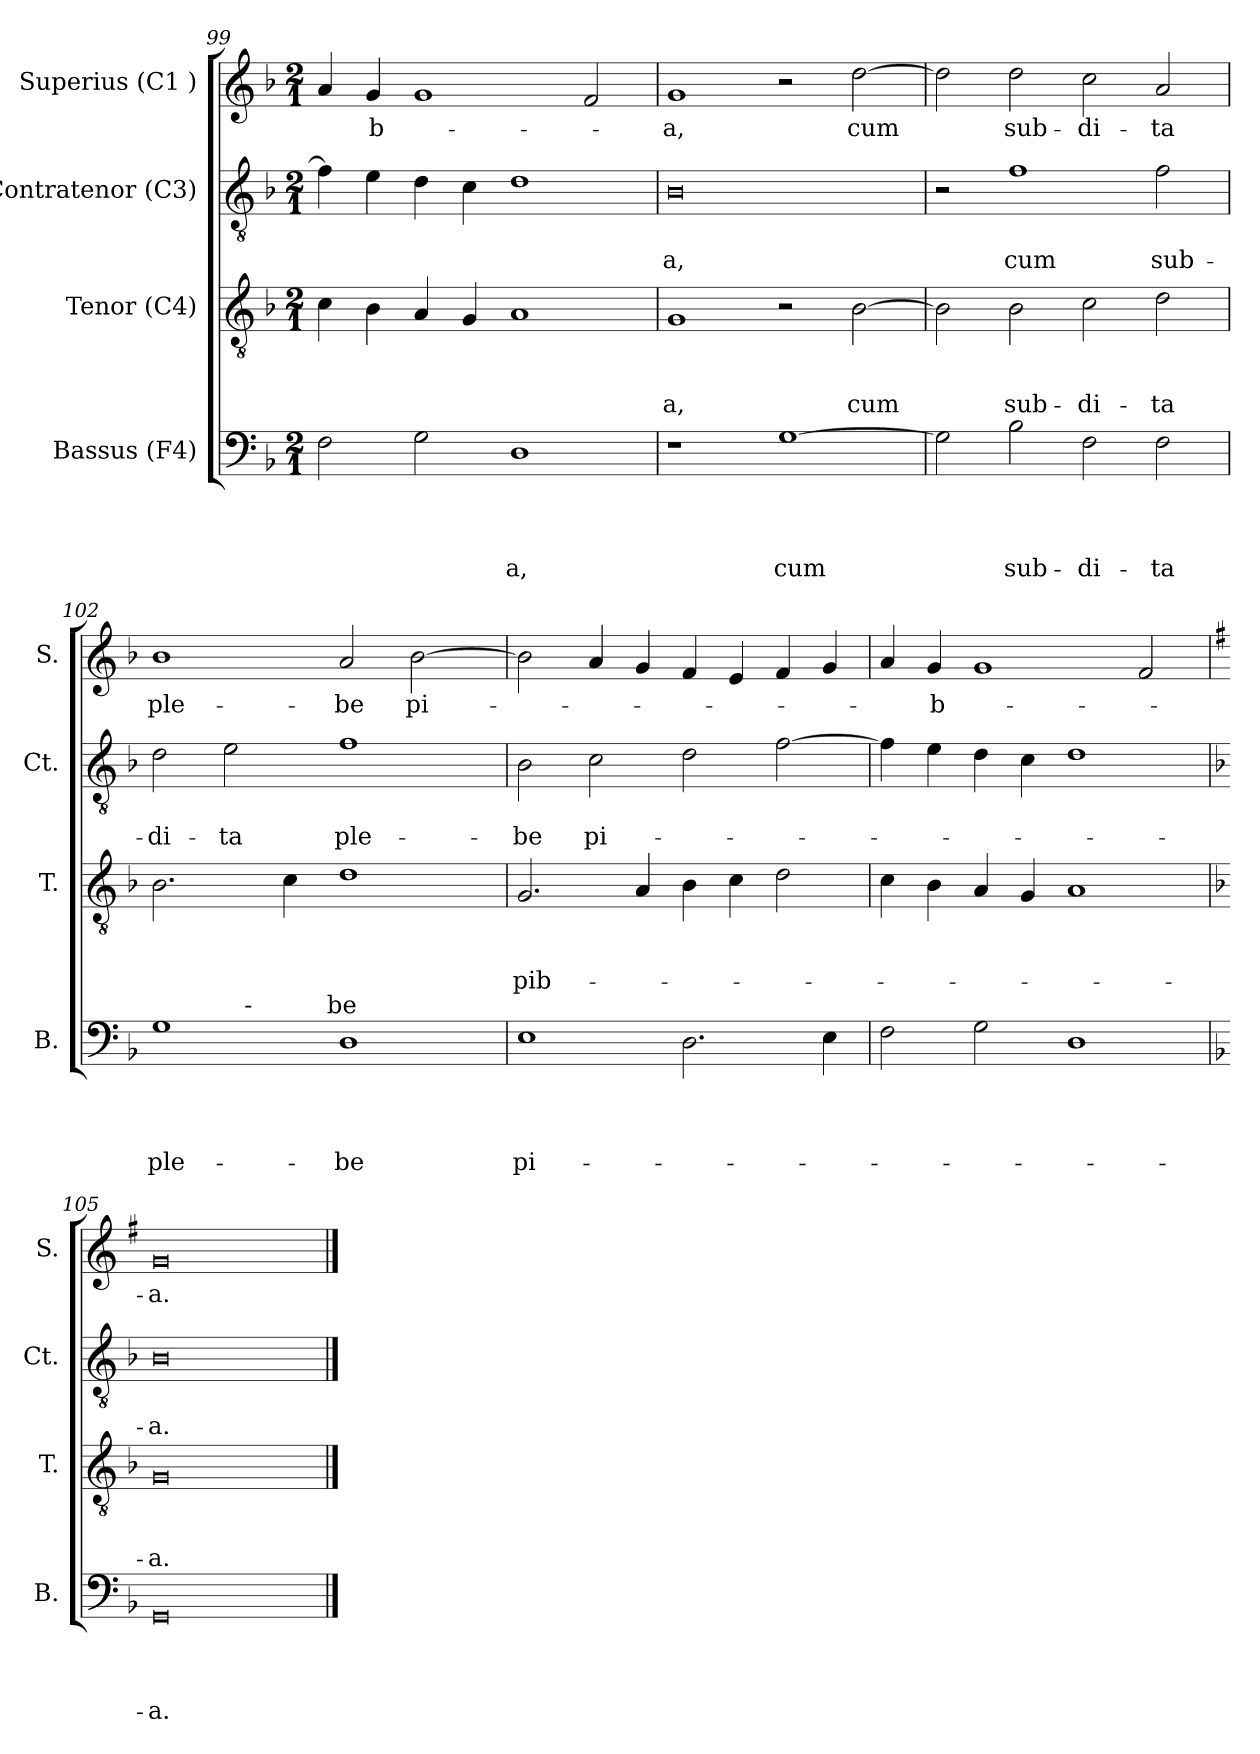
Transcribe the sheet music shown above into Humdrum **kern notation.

**kern	**text	**text	**text	**text	**kern	**text	**text	**text	**kern	**text	**text	**kern	**text
*part4	*part4	*part4	*part4	*part4	*part3	*part3	*part3	*part3	*part2	*part2	*part2	*part1	*part1
*staff4	*staff4	*staff4	*staff4	*staff4	*staff3	*staff3	*staff3	*staff3	*staff2	*staff2	*staff2	*staff1	*staff1
*I"Bassus (F4)	*	*	*	*	*I"Tenor (C4)	*	*	*	*I"Contratenor (C3)	*	*	*I"Superius (C1 )	*
*I'B.	*	*	*	*	*I'T.	*	*	*	*I'Ct.	*	*	*I'S.	*
!!LO:PB:g=z
*clefF4	*	*	*	*	*clefGv2	*	*	*	*clefGv2	*	*	*clefG2	*
*k[b-]	*	*	*	*	*k[b-]	*	*	*	*k[b-]	*	*	*k[b-]	*
*F:	*	*	*	*	*F:	*	*	*	*F:	*	*	*F:	*
*M2/1	*	*	*	*	*M2/1	*	*	*	*M2/1	*	*	*M2/1	*
=99	=99	=99	=99	=99	=99	=99	=99	=99	=99	=99	=99	=99	=99
2F\	.	.	.	.	4c\	.	.	.	4f\]	.	.	4a/	.
!	!	!	!	!	!	!	!	!	!	!	!	!	!LO:LY:b
.	.	.	.	.	4B-\	.	.	.	4e\	.	.	4g/	-b-
2G\	.	.	.	.	4A/	.	.	.	4d\	.	.	1g	.
.	.	.	.	.	4G/	.	.	.	4c\	.	.	.	.
!	!	!	!	!LO:LY:b	!	!	!	!	!	!	!	!	!
1D	.	.	.	-a,	1A	.	.	.	1d	.	.	.	.
.	.	.	.	.	.	.	.	.	.	.	.	2f/	.
=100	=100	=100	=100	=100	=100	=100	=100	=100	=100	=100	=100	=100	=100
!	!	!	!	!	!	!	!	!LO:LY:b	!	!	!LO:LY:b:rj	!	!LO:LY:b
1r	.	.	.	.	1G	.	.	-a,	0B-	.	-a,	1g	-a,
!	!	!	!	!LO:LY:b	!	!	!	!	!	!	!	!	!
[>1G	.	.	.	cum	2r	.	.	.	.	.	.	2r	.
!	!	!	!	!	!	!	!	!LO:LY:b	!	!	!	!	!LO:LY:b
.	.	.	.	.	[>2B-\	.	.	cum	.	.	.	[>2dd\	cum
=101	=101	=101	=101	=101	=101	=101	=101	=101	=101	=101	=101	=101	=101
2G\]	.	.	.	.	2B-\]	.	.	.	2r	.	.	2dd\]	.
!	!	!	!	!LO:LY:b	!	!	!	!LO:LY:b	!	!	!LO:LY:b	!	!LO:LY:b
2B-\	.	.	.	sub-	2B-\	.	.	sub-	1f	.	cum	2dd\	sub-
!	!	!	!	!LO:LY:b	!	!	!	!LO:LY:b	!	!	!	!	!LO:LY:b
2F\	.	.	.	-di-	2c\	.	.	-di-	.	.	.	2cc\	-di-
!	!	!	!	!LO:LY:b	!	!	!	!LO:LY:b	!	!	!LO:LY:b	!	!LO:LY:b
2F\	.	.	.	-ta	2d\	.	.	-ta	2f\	.	sub-	2a/	-ta
!!LO:LB:g=z
=102	=102	=102	=102	=102	=102	=102	=102	=102	=102	=102	=102	=102	=102
!LO:TX:a:t=ple	!	!	!	!	!	!	!	!	!	!	!	!	!
!	!	!	!	!LO:LY:b	!	!	!	!	!	!	!LO:LY:b	!	!LO:LY:b
*^	*	*	*	*	*	*	*	*	*	*	*	*	*
*	*^	*	*	*	*	*	*	*	*	*	*	*	*	*
1G	2ryy	2ryy	.	.	.	ple-	2.B-\	.	.	.	2d\	.	-di-	1b-	ple-
!	!	!	!	!	!	!	!	!	!	!	!	!	!LO:LY:b	!	!
.	16ryy	4...ryy	.	.	.	.	.	.	.	.	2e\	.	-ta	.	.
!	!LO:TX:a:t=-	!	!	!	!	!	!	!	!	!	!	!	!	!	!
.	1ryy	.	.	.	.	.	.	.	.	.	.	.	.	.	.
.	.	.	.	.	.	.	4c\	.	.	.	.	.	.	.	.
!	!	!LO:TX:a:t=be	!	!	!	!	!	!	!	!	!	!	!	!	!
.	.	1ryy	.	.	.	.	.	.	.	.	.	.	.	.	.
!	!	!	!	!	!	!LO:LY:b	!	!	!	!	!	!	!LO:LY:b	!	!LO:LY:b
1D	.	.	.	.	.	-be	1d	.	.	.	1f	.	ple-	2a/	-be
!	!	!	!	!	!	!	!	!	!	!	!	!	!	!	!LO:LY:b
.	.	.	.	.	.	.	.	.	.	.	.	.	.	[>2b-\	pi-
.	4..ryy	.	.	.	.	.	.	.	.	.	.	.	.	.	.
.	.	32ryy	.	.	.	.	.	.	.	.	.	.	.	.	.
=103	=103	=103	=103	=103	=103	=103	=103	=103	=103	=103	=103	=103	=103	=103	=103
!	!	!	!	!	!	!LO:LY:b	!	!	!	!LO:LY:b	!	!	!LO:LY:b	!	!
*v	*v	*v	*	*	*	*	*	*	*	*	*	*	*	*	*
1E	.	.	.	pi-	2.G/	.	.	pib-	2B-\	.	-be	2b-\]	.
!	!	!	!	!	!	!	!	!	!	!	!LO:LY:b	!	!
.	.	.	.	.	.	.	.	.	2c\	.	pi-	4a/	.
.	.	.	.	.	4A/	.	.	.	.	.	.	4g/	.
2.D\	.	.	.	.	4B-\	.	.	.	2d\	.	.	4f/	.
.	.	.	.	.	4c\	.	.	.	.	.	.	4e/	.
.	.	.	.	.	2d\	.	.	.	[>2f\	.	.	4f/	.
4E\	.	.	.	.	.	.	.	.	.	.	.	4g/	.
=104	=104	=104	=104	=104	=104	=104	=104	=104	=104	=104	=104	=104	=104
2F\	.	.	.	.	4c\	.	.	.	4f\]	.	.	4a/	.
!	!	!	!	!	!	!	!	!	!	!	!	!	!LO:LY:b
.	.	.	.	.	4B-\	.	.	.	4e\	.	.	4g/	-b-
2G\	.	.	.	.	4A/	.	.	.	4d\	.	.	1g	.
.	.	.	.	.	4G/	.	.	.	4c\	.	.	.	.
1D	.	.	.	.	1A	.	.	.	1d	.	.	.	.
.	.	.	.	.	.	.	.	.	.	.	.	2f/	.
=105	=105	=105	=105	=105	=105	=105	=105	=105	=105	=105	=105	=105	=105
*	*	*	*	*	*	*	*	*	*	*	*	*k[f#]	*
*	*	*	*	*	*	*	*	*	*	*	*	*G:	*
!	!	!	!	!LO:LY:b:rj	!	!	!	!LO:LY:b:rj	!	!	!LO:LY:b:rj	!	!LO:LY:b:rj
0GG	.	.	.	-a.	0G	.	.	-a.	0B-	.	-a.	0g	-a.
==	==	==	==	==	==	==	==	==	==	==	==	==	==
*-	*-	*-	*-	*-	*-	*-	*-	*-	*-	*-	*-	*-	*-
